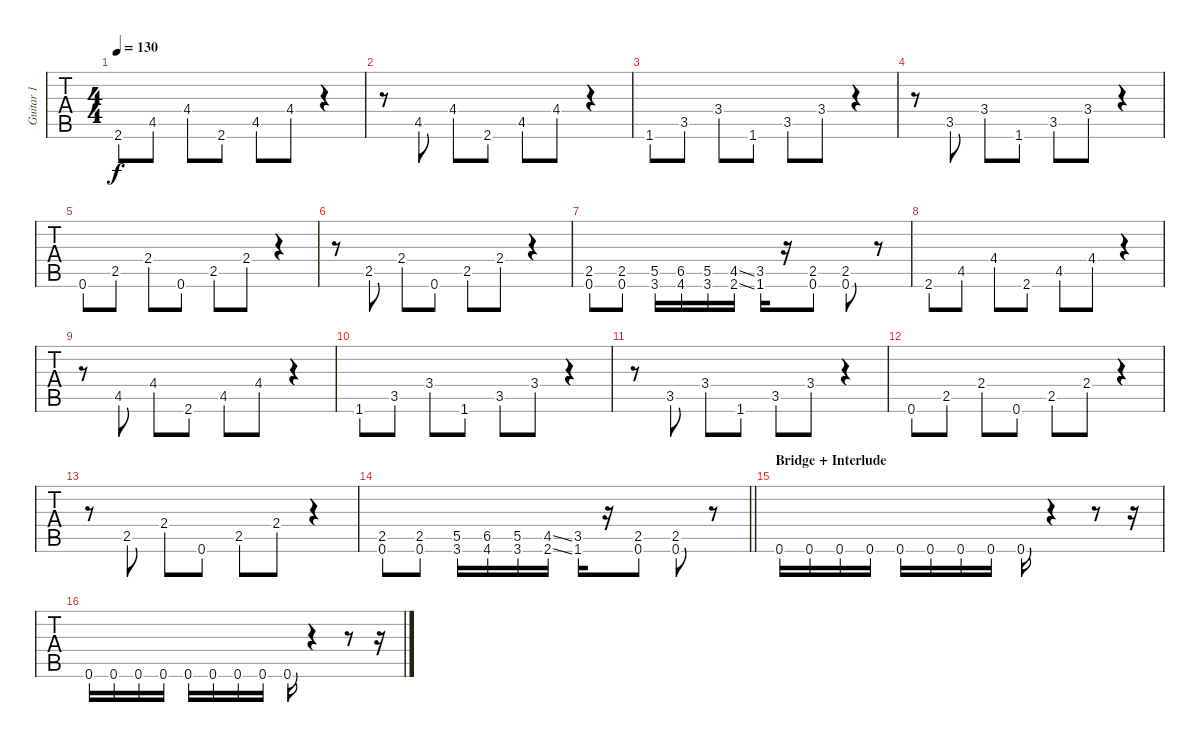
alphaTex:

\track ("Guitar 1" "Guitar 1") {instrument distortionguitar}
\staff {tabs}
\tuning (E4 B3 G3 C3 G2 D2) {hide}
\ts (4 4)
\tempo 130
\clef g2
\ks c
2.6.8{dy f} 4.5.8 4.4.8 2.6.8 4.5.8 4.4.8 r.4 |
r.8 4.5.8 4.4.8 2.6.8 4.5.8 4.4.8 r.4 |
1.6.8 3.5.8 3.4.8 1.6.8 3.5.8 3.4.8 r.4 |
r.8 3.5.8 3.4.8 1.6.8 3.5.8 3.4.8 r.4 |
0.6.8 2.5.8 2.4.8 0.6.8 2.5.8 2.4.8 r.4 |
r.8 2.5.8 2.4.8 0.6.8 2.5.8 2.4.8 r.4 |
(2.5 0.6).8 (2.5 0.6).8 (5.5 3.6).16 (6.5 4.6).16 (5.5 3.6).16 (4.5{ss} 2.6{ss}).16 (3.5 1.6).16 r.16 (2.5 0.6).8 (2.5 0.6).8 r.8 |
2.6.8 4.5.8 4.4.8 2.6.8 4.5.8 4.4.8 r.4 |
r.8 4.5.8 4.4.8 2.6.8 4.5.8 4.4.8 r.4 |
1.6.8 3.5.8 3.4.8 1.6.8 3.5.8 3.4.8 r.4 |
r.8 3.5.8 3.4.8 1.6.8 3.5.8 3.4.8 r.4 |
0.6.8 2.5.8 2.4.8 0.6.8 2.5.8 2.4.8 r.4 |
r.8 2.5.8 2.4.8 0.6.8 2.5.8 2.4.8 r.4 |
\barLineRight lightlight
(2.5 0.6).8 (2.5 0.6).8 (5.5 3.6).16 (6.5 4.6).16 (5.5 3.6).16 (4.5{ss} 2.6{ss}).16 (3.5 1.6).16 r.16 (2.5 0.6).8 (2.5 0.6).8 r.8 |
\section ("" "Bridge + Interlude")
0.6.16 0.6.16 0.6.16 0.6.16 0.6.16 0.6.16 0.6.16 0.6.16 0.6.16 r.4 r.8 r.16 |
0.6.16 0.6.16 0.6.16 0.6.16 0.6.16 0.6.16 0.6.16 0.6.16 0.6.16 r.4 r.8 r.16
